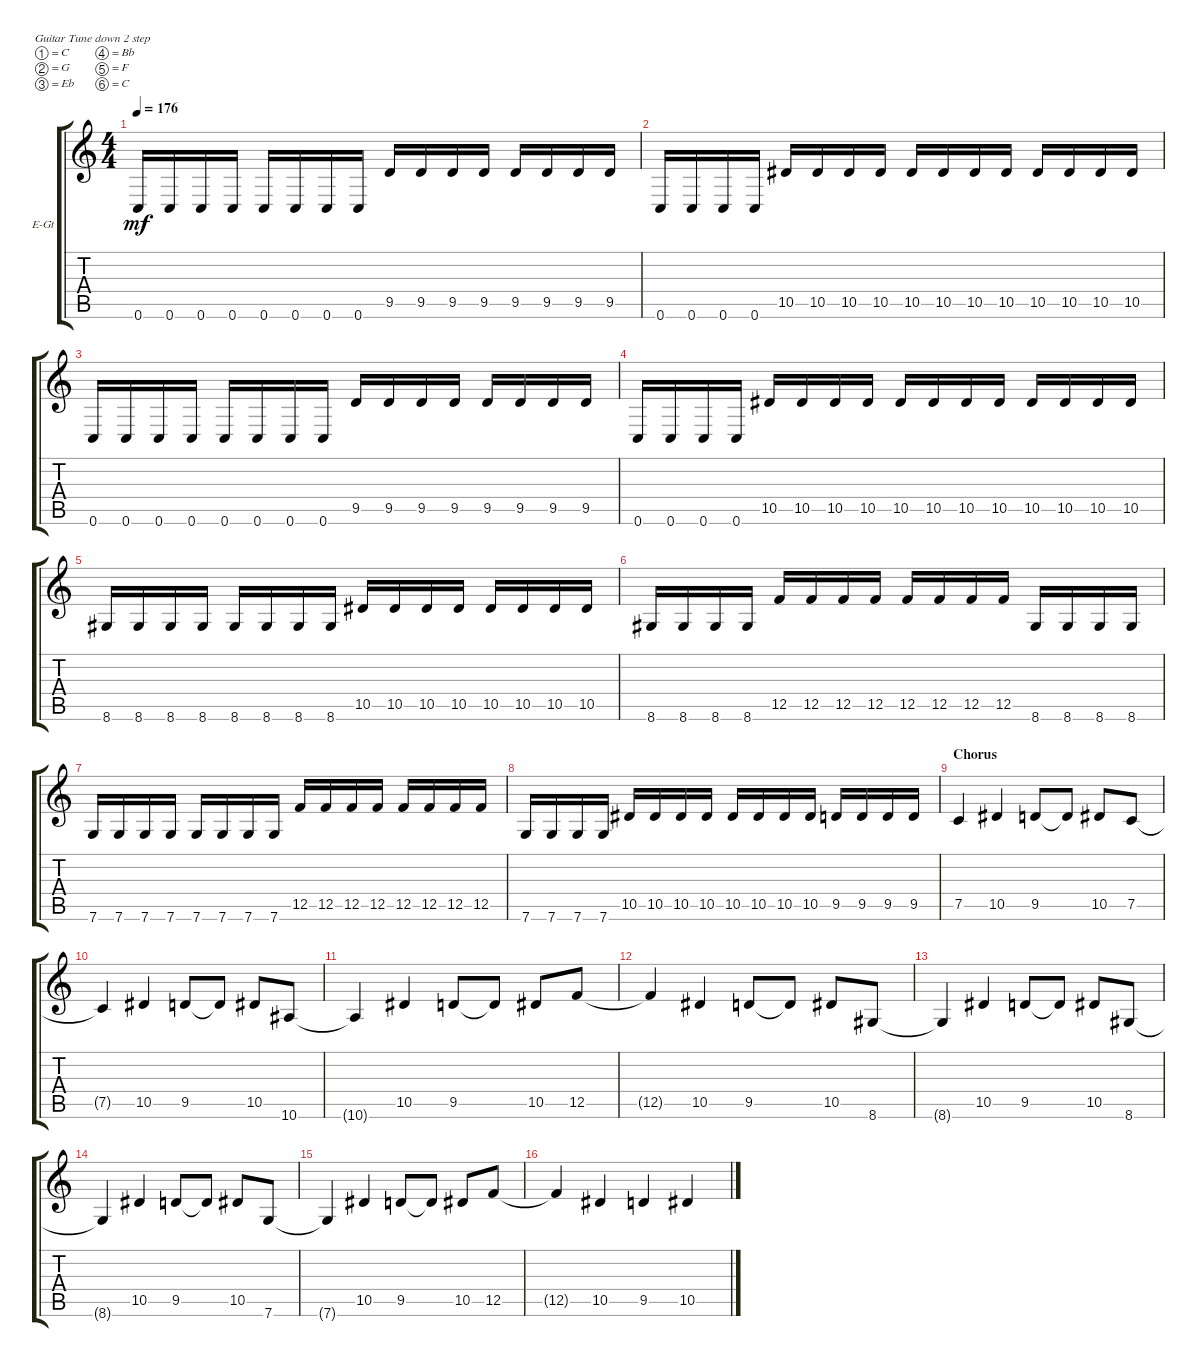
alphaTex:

\bracketExtendMode groupsimilarinstruments
\firstSystemTrackNameOrientation horizontal
\otherSystemsTrackNameOrientation horizontal
\track ("Guitar 1" "E-Gt") {instrument distortionguitar}
\staff {score tabs}
\tuning (C4 G3 Eb3 Bb2 F2 C2)
\ts (4 4)
\tempo 176
\clef g2
\ks c
0.6.16{dy mf} 0.6.16 0.6.16 0.6.16 0.6.16 0.6.16 0.6.16 0.6.16 9.5.16 9.5.16 9.5.16 9.5.16 9.5.16 9.5.16 9.5.16 9.5.16 |
0.6.16 0.6.16 0.6.16 0.6.16 10.5.16 10.5.16 10.5.16 10.5.16 10.5.16 10.5.16 10.5.16 10.5.16 10.5.16 10.5.16 10.5.16 10.5.16 |
0.6.16 0.6.16 0.6.16 0.6.16 0.6.16 0.6.16 0.6.16 0.6.16 9.5.16 9.5.16 9.5.16 9.5.16 9.5.16 9.5.16 9.5.16 9.5.16 |
0.6.16 0.6.16 0.6.16 0.6.16 10.5.16 10.5.16 10.5.16 10.5.16 10.5.16 10.5.16 10.5.16 10.5.16 10.5.16 10.5.16 10.5.16 10.5.16 |
8.6.16 8.6.16 8.6.16 8.6.16 8.6.16 8.6.16 8.6.16 8.6.16 10.5.16 10.5.16 10.5.16 10.5.16 10.5.16 10.5.16 10.5.16 10.5.16 |
8.6.16 8.6.16 8.6.16 8.6.16 12.5.16 12.5.16 12.5.16 12.5.16 12.5.16 12.5.16 12.5.16 12.5.16 8.6.16 8.6.16 8.6.16 8.6.16 |
7.6.16 7.6.16 7.6.16 7.6.16 7.6.16 7.6.16 7.6.16 7.6.16 12.5.16 12.5.16 12.5.16 12.5.16 12.5.16 12.5.16 12.5.16 12.5.16 |
7.6.16 7.6.16 7.6.16 7.6.16 10.5.16 10.5.16 10.5.16 10.5.16 10.5.16 10.5.16 10.5.16 10.5.16 9.5.16 9.5.16 9.5.16 9.5.16 |
\section ("" "Chorus")
7.5.4 10.5.4 9.5.8 9.5{t}.8 10.5.8 7.5.8 |
7.5{t}.4 10.5.4 9.5.8 9.5{t}.8 10.5.8 10.6.8 |
10.6{t}.4 10.5.4 9.5.8 9.5{t}.8 10.5.8 12.5.8 |
12.5{t}.4 10.5.4 9.5.8 9.5{t}.8 10.5.8 8.6.8 |
8.6{t}.4 10.5.4 9.5.8 9.5{t}.8 10.5.8 8.6.8 |
8.6{t}.4 10.5.4 9.5.8 9.5{t}.8 10.5.8 7.6.8 |
7.6{t}.4 10.5.4 9.5.8 9.5{t}.8 10.5.8 12.5.8 |
12.5{t}.4 10.5.4 9.5.4 10.5.4
